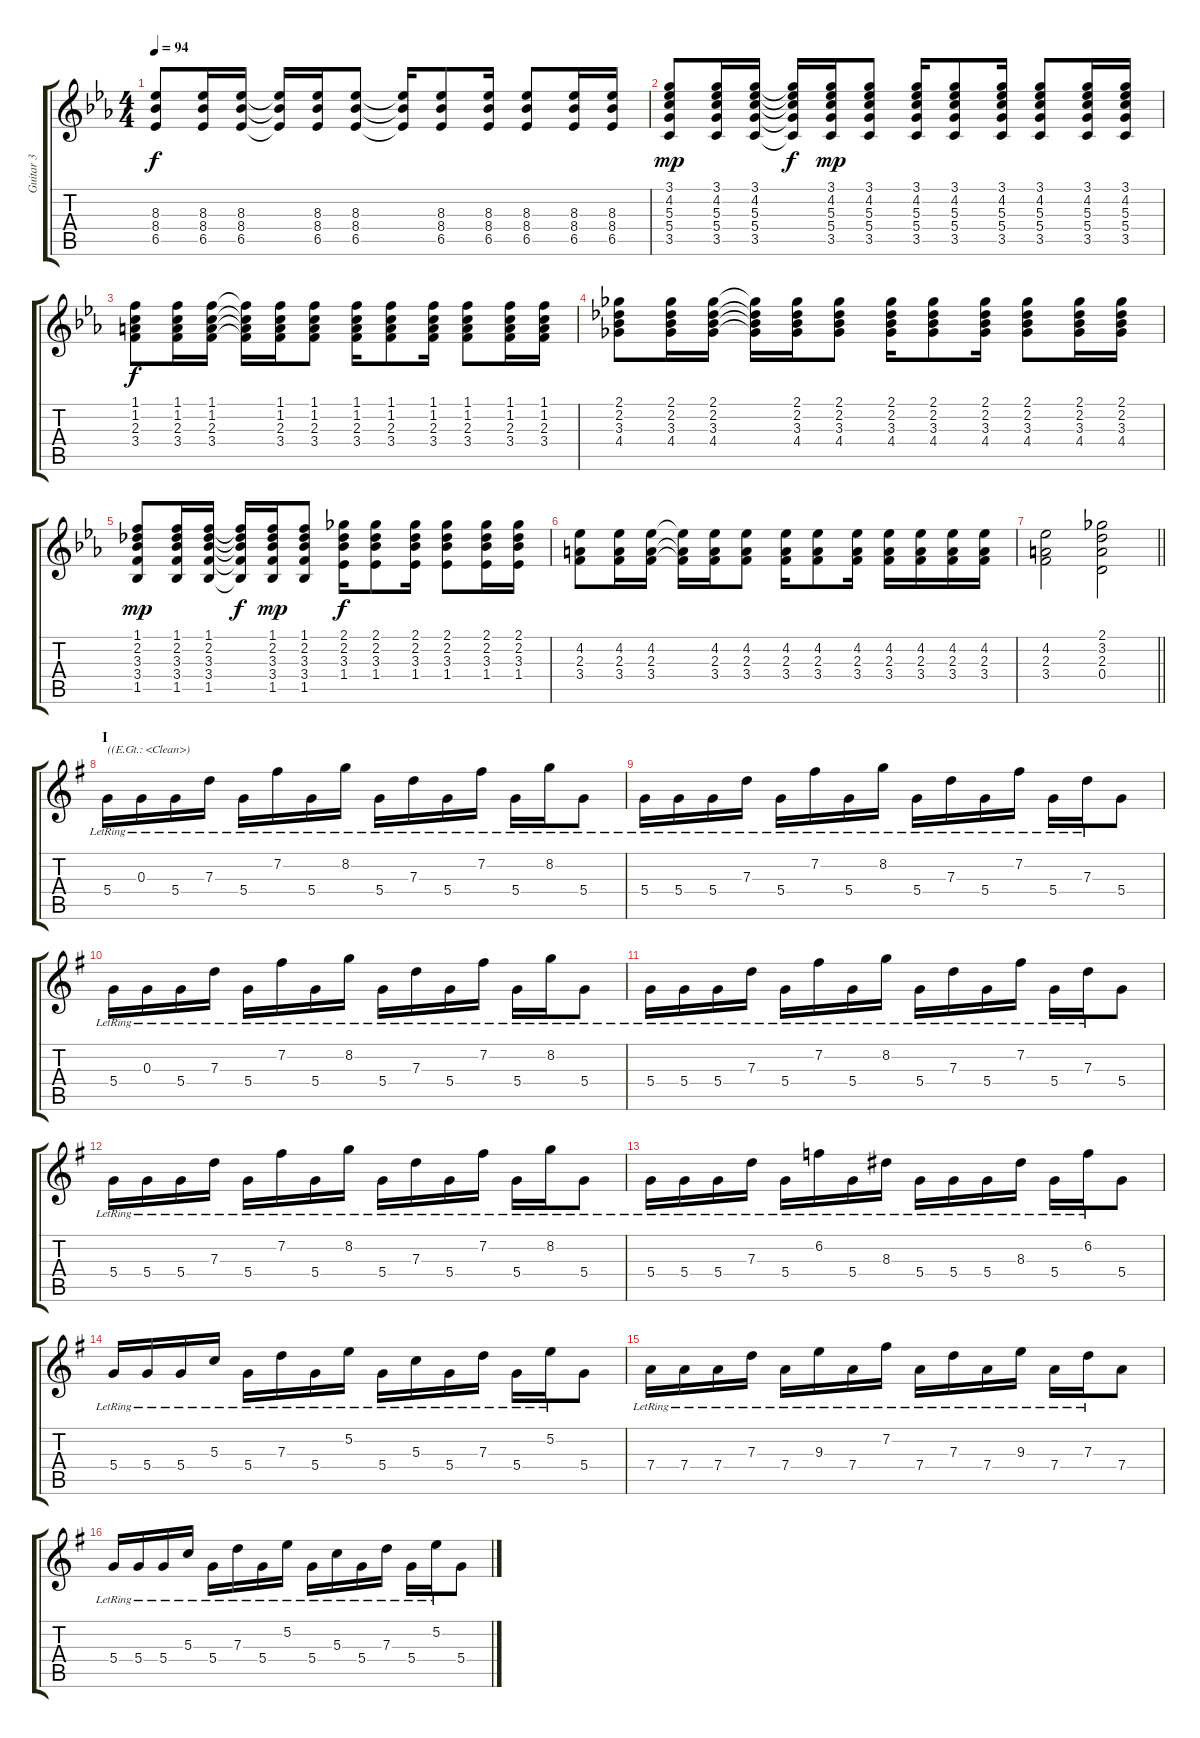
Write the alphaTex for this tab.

\track ("Guitar 3" "Guitar 3") {instrument acousticguitarsteel}
\staff {score tabs}
\tuning (E4 B3 G3 D3 A2 D2) {hide}
\ts (4 4)
\tempo 94
\clef g2
\ks eb
(8.3 8.4 6.5).8{dy f} (8.3 8.4 6.5).16 (8.3 8.4 6.5).16 (8.3{t} 8.4{t} 6.5{t}).16 (8.3 8.4 6.5).16 (8.3 8.4 6.5).8 (8.3{t} 8.4{t} 6.5{t}).16 (8.3 8.4 6.5).8 (8.3 8.4 6.5).16 (8.3 8.4 6.5).8 (8.3 8.4 6.5).16 (8.3 8.4 6.5).16 |
(3.1 4.2 5.3 5.4 3.5).8{dy mp} (3.1 4.2 5.3 5.4 3.5).16 (3.1 4.2 5.3 5.4 3.5).16 (3.1{t} 4.2{t} 5.3{t} 5.4{t} 3.5{t}).16{dy f} (3.1 4.2 5.3 5.4 3.5).16{dy mp} (3.1 4.2 5.3 5.4 3.5).8 (3.1 4.2 5.3 5.4 3.5).16 (3.1 4.2 5.3 5.4 3.5).8 (3.1 4.2 5.3 5.4 3.5).16 (3.1 4.2 5.3 5.4 3.5).8 (3.1 4.2 5.3 5.4 3.5).16 (3.1 4.2 5.3 5.4 3.5).16 |
(1.1 1.2 2.3 3.4).8{dy f} (1.1 1.2 2.3 3.4).16 (1.1 1.2 2.3 3.4).16 (1.1{t} 1.2{t} 2.3{t} 3.4{t}).16 (1.1 1.2 2.3 3.4).16 (1.1 1.2 2.3 3.4).8 (1.1 1.2 2.3 3.4).16 (1.1 1.2 2.3 3.4).8 (1.1 1.2 2.3 3.4).16 (1.1 1.2 2.3 3.4).8 (1.1 1.2 2.3 3.4).16 (1.1 1.2 2.3 3.4).16 |
(2.1 2.2 3.3 4.4).8 (2.1 2.2 3.3 4.4).16 (2.1 2.2 3.3 4.4).16 (2.1{t} 2.2{t} 3.3{t} 4.4{t}).16 (2.1 2.2 3.3 4.4).16 (2.1 2.2 3.3 4.4).8 (2.1 2.2 3.3 4.4).16 (2.1 2.2 3.3 4.4).8 (2.1 2.2 3.3 4.4).16 (2.1 2.2 3.3 4.4).8 (2.1 2.2 3.3 4.4).16 (2.1 2.2 3.3 4.4).16 |
(1.1 2.2 3.3 3.4 1.5).8{dy mp} (1.1 2.2 3.3 3.4 1.5).16 (1.1 2.2 3.3 3.4 1.5).16 (1.1{t} 2.2{t} 3.3{t} 3.4{t} 1.5{t}).16{dy f} (1.1 2.2 3.3 3.4 1.5).16{dy mp} (1.1 2.2 3.3 3.4 1.5).8 (2.1 2.2 3.3 1.4).16{dy f} (2.1 2.2 3.3 1.4).8 (2.1 2.2 3.3 1.4).16 (2.1 2.2 3.3 1.4).8 (2.1 2.2 3.3 1.4).16 (2.1 2.2 3.3 1.4).16 |
(4.2 2.3 3.4).8 (4.2 2.3 3.4).16 (4.2 2.3 3.4).16 (4.2{t} 2.3{t} 3.4{t}).16 (4.2 2.3 3.4).16 (4.2 2.3 3.4).8 (4.2 2.3 3.4).16 (4.2 2.3 3.4).8 (4.2 2.3 3.4).16 (4.2 2.3 3.4).16 (4.2 2.3 3.4).16 (4.2 2.3 3.4).16 (4.2 2.3 3.4).16 |
\barLineRight lightlight
(4.2 2.3 3.4).2 (2.1 3.2 2.3 0.4).2 |
\section ("" "I")
\ks g
5.4{lr}.16{txt "((E.Gt.: <Clean>)" volume 9 instrument electricguitarjazz} 0.3{lr}.16 5.4{lr}.16 7.3{lr}.16 5.4{lr}.16 7.2{lr}.16 5.4{lr}.16 8.2{lr}.16 5.4{lr}.16 7.3{lr}.16 5.4{lr}.16 7.2{lr}.16 5.4{lr}.16 8.2{lr}.16 5.4{lr}.8 |
5.4{lr}.16 5.4{lr}.16 5.4{lr}.16 7.3{lr}.16 5.4{lr}.16 7.2{lr}.16 5.4{lr}.16 8.2{lr}.16 5.4{lr}.16 7.3{lr}.16 5.4{lr}.16 7.2{lr}.16 5.4{lr}.16 7.3{lr}.16 5.4.8 |
5.4{lr}.16 0.3{lr}.16 5.4{lr}.16 7.3{lr}.16 5.4{lr}.16 7.2{lr}.16 5.4{lr}.16 8.2{lr}.16 5.4{lr}.16 7.3{lr}.16 5.4{lr}.16 7.2{lr}.16 5.4{lr}.16 8.2{lr}.16 5.4{lr}.8 |
5.4{lr}.16 5.4{lr}.16 5.4{lr}.16 7.3{lr}.16 5.4{lr}.16 7.2{lr}.16 5.4{lr}.16 8.2{lr}.16 5.4{lr}.16 7.3{lr}.16 5.4{lr}.16 7.2{lr}.16 5.4{lr}.16 7.3{lr}.16 5.4.8 |
5.4{lr}.16 5.4{lr}.16 5.4{lr}.16 7.3{lr}.16 5.4{lr}.16 7.2{lr}.16 5.4{lr}.16 8.2{lr}.16 5.4{lr}.16 7.3{lr}.16 5.4{lr}.16 7.2{lr}.16 5.4{lr}.16 8.2{lr}.16 5.4{lr}.8 |
5.4{lr}.16 5.4{lr}.16 5.4{lr}.16 7.3{lr}.16 5.4{lr}.16 6.2{lr}.16 5.4{lr}.16 8.3{lr}.16 5.4{lr}.16 5.4{lr}.16 5.4{lr}.16 8.3{lr}.16 5.4{lr}.16 6.2{lr}.16 5.4.8 |
5.4{lr}.16 5.4{lr}.16 5.4{lr}.16 5.3{lr}.16 5.4{lr}.16 7.3{lr}.16 5.4{lr}.16 5.2{lr}.16 5.4{lr}.16 5.3{lr}.16 5.4{lr}.16 7.3{lr}.16 5.4{lr}.16 5.2{lr}.16 5.4.8 |
7.4{lr}.16 7.4{lr}.16 7.4{lr}.16 7.3{lr}.16 7.4{lr}.16 9.3{lr}.16 7.4{lr}.16 7.2{lr}.16 7.4{lr}.16 7.3{lr}.16 7.4{lr}.16 9.3{lr}.16 7.4{lr}.16 7.3{lr}.16 7.4.8 |
5.4{lr}.16 5.4{lr}.16 5.4{lr}.16 5.3{lr}.16 5.4{lr}.16 7.3{lr}.16 5.4{lr}.16 5.2{lr}.16 5.4{lr}.16 5.3{lr}.16 5.4{lr}.16 7.3{lr}.16 5.4{lr}.16 5.2{lr}.16 5.4.8
